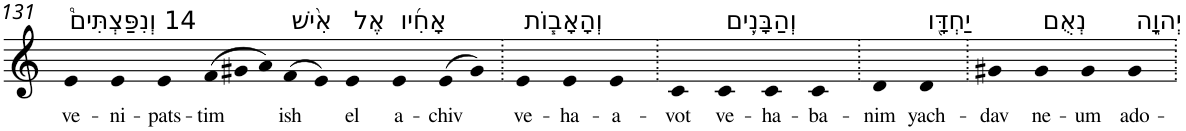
**kern	**text
*part1	*part1
*staff1	*staff1
*I"Piano	*
*I'Pno	*
!!LO:PB:g=z
*clefG2	*
*k[]	*
=131	=131
!LO:TX:a:t=14 וְנִפַּצְתִּים֩	!
!	!LO:LY:b
4e	ve-
!	!LO:LY:b
4e	-ni-
!	!LO:LY:b
4e	-pats-
*Xtuplet	*
!	!LO:LY:b
(>12f	-tim
12g#X	.
12a)	.
!LO:TX:a:t=אִ֨ישׁ	!
!	!LO:LY:b
(>8f	ish
8e)	.
!LO:TX:a:t=אֶל	!
!	!LO:LY:b
4e	el
!LO:TX:a:t=אָחִ֜יו	!
!	!LO:LY:b
4e	a-
!	!LO:LY:b
(>8e	-chiv
8g#)	.
=132.	=132.
!LO:TX:a:t=וְהָאָב֧וֹת	!
!	!LO:LY:b
4e	ve-
!	!LO:LY:b
4e	-ha-
!	!LO:LY:b
4e	-a-
=133.	=133.
!	!LO:LY:b
4c	-vot
!LO:TX:a:t=וְהַבָּנִ֛ים	!
!	!LO:LY:b
4c	ve-
!	!LO:LY:b
4c	-ha-
!	!LO:LY:b
4c	-ba-
=134.	=134.
!	!LO:LY:b
4d	-nim
!LO:TX:a:t=יַחְדָּ֖ו	!
!	!LO:LY:b
4d	yach-
=135.	=135.
!	!LO:LY:b
4g#X	-dav
!LO:TX:a:t=נְאֻם	!
!	!LO:LY:b
4g#	ne-
!	!LO:LY:b
4g#	-um
!LO:TX:a:t=יְהוָ֑ה	!
!	!LO:LY:b
4g#	ado-
=.	=.
*-	*-
